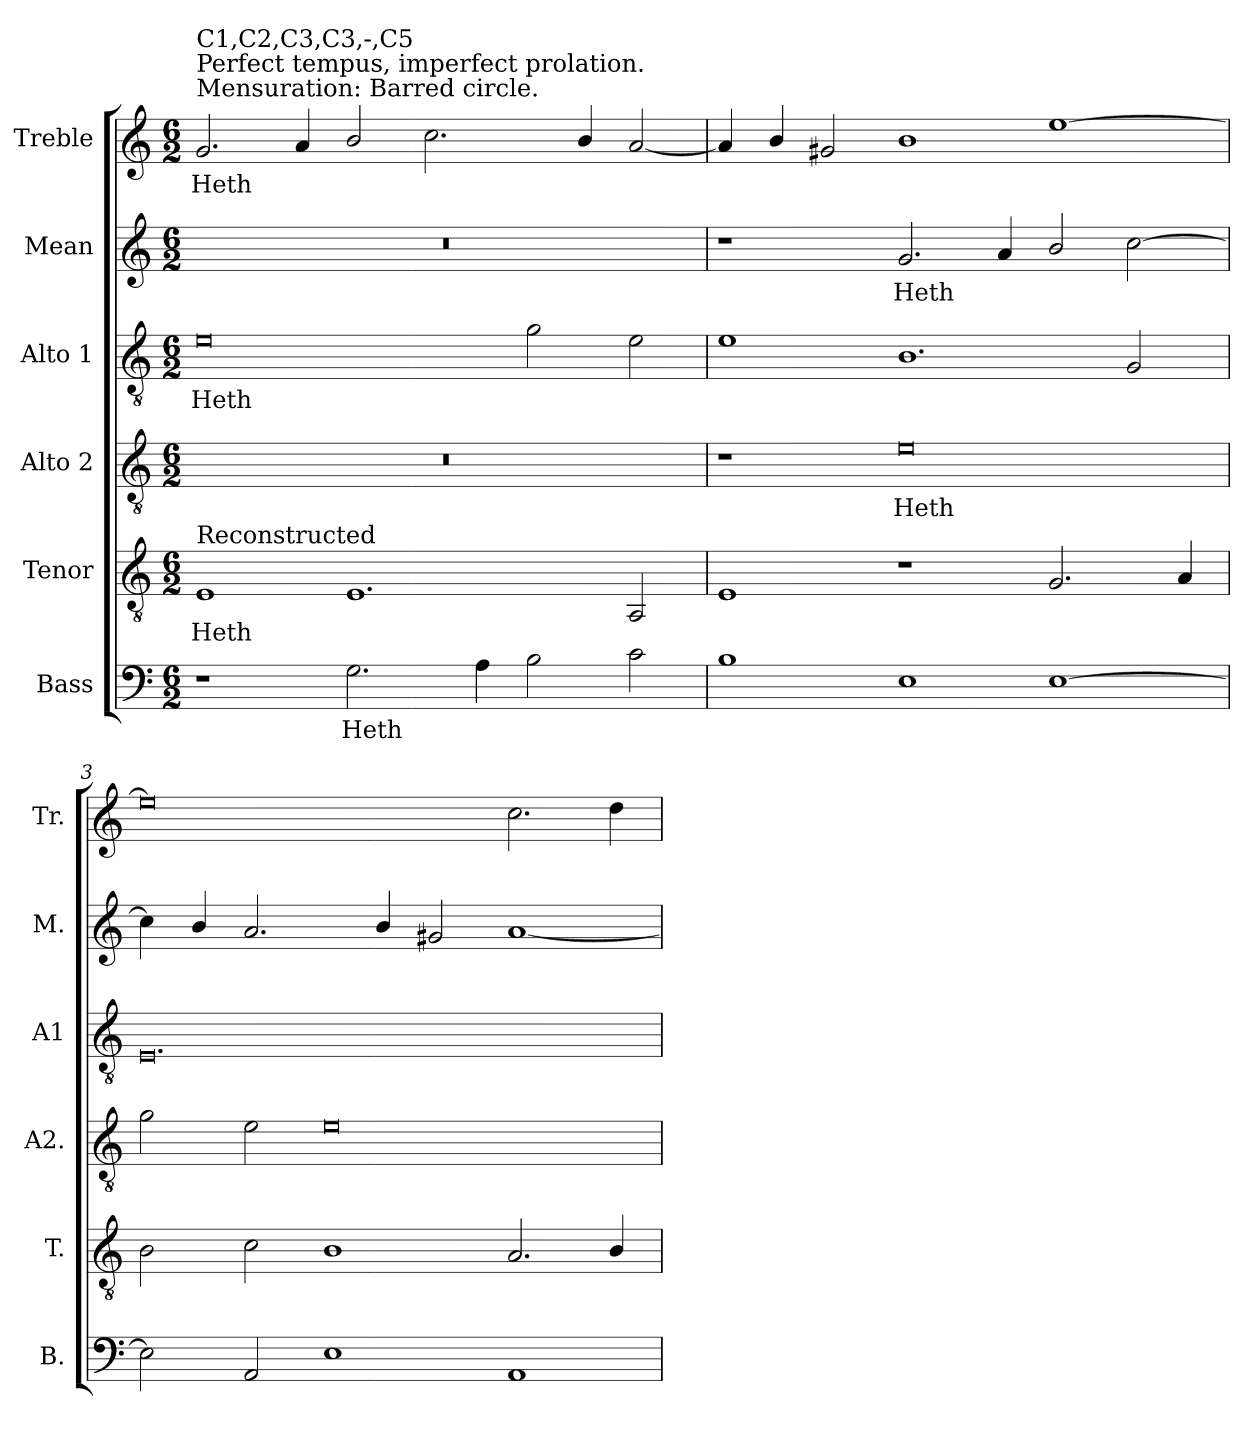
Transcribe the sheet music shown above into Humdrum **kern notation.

**kern	**text	**kern	**text	**kern	**text	**kern	**text	**kern	**text	**kern	**text
*part6	*part6	*part5	*part5	*part4	*part4	*part3	*part3	*part2	*part2	*part1	*part1
*staff6	*staff6	*staff5	*staff5	*staff4	*staff4	*staff3	*staff3	*staff2	*staff2	*staff1	*staff1
*I"Bass	*	*I"Tenor	*	*I"Alto 2	*	*I"Alto 1	*	*I"Mean	*	*I"Treble	*
*I'B.	*	*I'T.	*	*I'A2.	*	*I'A1	*	*I'M.	*	*I'Tr.	*
!!LO:PB:g=z
*clefF4	*	*clefGv2	*	*clefGv2	*	*clefGv2	*	*clefG2	*	*clefG2	*
*	*	*ITrd7c12	*	*ITrd7c12	*	*ITrd7c12	*	*	*	*	*
*k[]	*	*k[]	*	*k[]	*	*k[]	*	*k[]	*	*k[]	*
*C:	*	*C:	*	*C:	*	*C:	*	*C:	*	*C:	*
*M6/2	*	*M6/2	*	*M6/2	*	*M6/2	*	*M6/2	*	*M6/2	*
*MM180	*	*MM180	*	*MM180	*	*MM180	*	*MM180	*	*MM180	*
=1	=1	=1	=1	=1	=1	=1	=1	=1	=1	=1	=1
!	!	!	!LO:LY:b:color=#000000	!LO:N:vis=1	!	!	!	!	!	!	!
!	!	!	!	!	!	!	!LO:LY:b:color=#000000	!LO:N:vis=1	!	!	!
!	!	!	!	!	!	!	!	!	!	!LO:TX:a:t=Mensuration&colon; Barred circle.	!
!	!	!	!	!	!	!	!	!	!	!LO:TX:t=Perfect tempus, imperfect prolation.	!
!	!	!	!	!	!	!	!	!	!	!LO:TX:t=C1,C2,C3,C3,-,C5	!
!	!	!LO:TX:a:t=Reconstructed	!	!	!	!	!	!	!	!	!
!	!	!	!	!	!	!	!	!	!	!	!LO:LY:b:color=#000000
1r	.	1EEi	Heth	0.r	.	0Ei	Heth	0.r	.	2.gi/	Heth
.	.	.	.	.	.	.	.	.	.	4ai/	.
!	!LO:LY:b:color=#000000	!	!	!	!	!	!	!	!	!	!
2.Gi\	Heth	1.EEi	.	.	.	.	.	.	.	2bi/	.
.	.	.	.	.	.	.	.	.	.	2.cci\	.
4Ai\	.	.	.	.	.	.	.	.	.	.	.
2Bi\	.	.	.	.	.	2Gi\	.	.	.	.	.
.	.	.	.	.	.	.	.	.	.	4bi/	.
2ci\	.	2AAAi/	.	.	.	2Ei\	.	.	.	[<2ai/	.
=2	=2	=2	=2	=2	=2	=2	=2	=2	=2	=2	=2
1Bi	.	1EEi	.	1r	.	1Ei	.	1r	.	4ai/]	.
.	.	.	.	.	.	.	.	.	.	4bi/	.
.	.	.	.	.	.	.	.	.	.	2g#Xi/	.
!	!	!	!	!	!LO:LY:b:color=#000000	!	!	!	!	!	!
!	!	!	!	!	!	!	!	!	!LO:LY:b:color=#000000	!	!
1Ei	.	1r	.	0Ei	Heth	1.BBi	.	2.gi/	Heth	1bi	.
.	.	.	.	.	.	.	.	4ai/	.	.	.
[>1Ei	.	2.GGi/	.	.	.	.	.	2bi/	.	[>1eei	.
.	.	.	.	.	.	2GGi/	.	[>2cci\	.	.	.
.	.	4AAi/	.	.	.	.	.	.	.	.	.
=3	=3	=3	=3	=3	=3	=3	=3	=3	=3	=3	=3
2Ei\]	.	2BBi\	.	2Gi\	.	0.EEi	.	4cci\]	.	0eei]	.
.	.	.	.	.	.	.	.	4bi/	.	.	.
2AAi/	.	2Ci\	.	2Ei\	.	.	.	2.ai/	.	.	.
1Ei	.	1BBi	.	0Ei	.	.	.	.	.	.	.
.	.	.	.	.	.	.	.	4bi/	.	.	.
.	.	.	.	.	.	.	.	2g#Xi/	.	.	.
1AAi	.	2.AAi/	.	.	.	.	.	[<1ai	.	2.cci\	.
.	.	4BBi/	.	.	.	.	.	.	.	4ddi\	.
=	=	=	=	=	=	=	=	=	=	=	=
*-	*-	*-	*-	*-	*-	*-	*-	*-	*-	*-	*-
